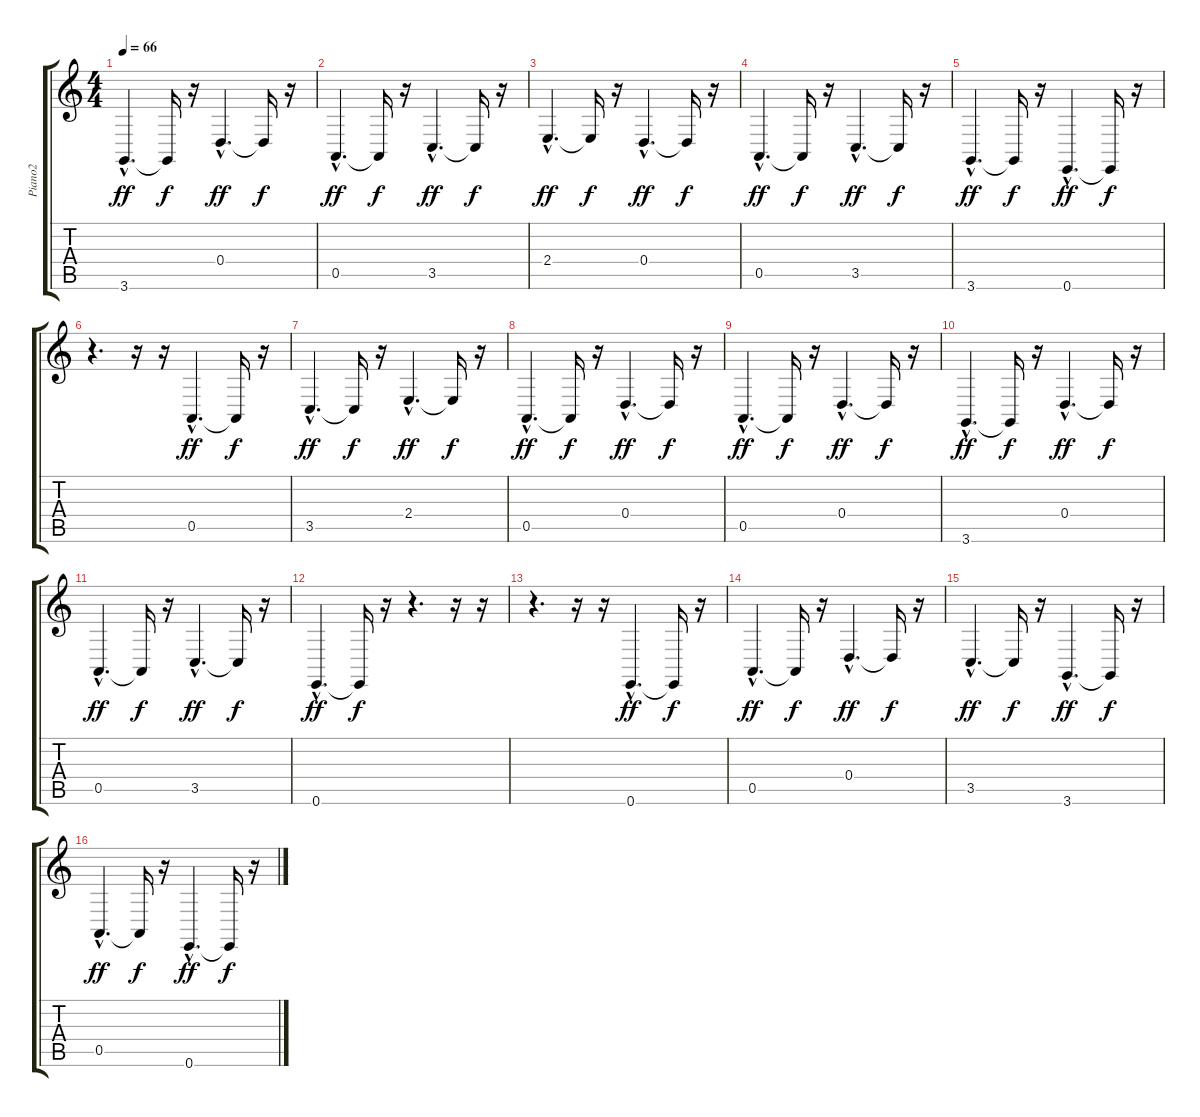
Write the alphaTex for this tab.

\track ("Piano2" "Piano2") {instrument acousticgrandpiano}
\staff {score tabs}
\tuning (E4 B3 G3 D3 A2 E2) {hide}
\ts (4 4)
\tempo 66
\clef g2
\ks c
3.6{hac}.4{d dy ff instrument acousticgrandpiano} 3.6{t}.16{dy f} r.16 0.4{hac}.4{d dy ff} 0.4{t}.16{dy f} r.16 |
0.5{hac}.4{d dy ff} 0.5{t}.16{dy f} r.16 3.5{hac}.4{d dy ff} 3.5{t}.16{dy f} r.16 |
2.4{hac}.4{d dy ff} 2.4{t}.16{dy f} r.16 0.4{hac}.4{d dy ff} 0.4{t}.16{dy f} r.16 |
0.5{hac}.4{d dy ff} 0.5{t}.16{dy f} r.16 3.5{hac}.4{d dy ff} 3.5{t}.16{dy f} r.16 |
3.6{hac}.4{d dy ff} 3.6{t}.16{dy f} r.16 0.6{hac}.4{d dy ff} 0.6{t}.16{dy f} r.16 |
r.4{d} r.16 r.16 0.5{hac}.4{d dy ff} 0.5{t}.16{dy f} r.16 |
3.5{hac}.4{d dy ff} 3.5{t}.16{dy f} r.16 2.4{hac}.4{d dy ff} 2.4{t}.16{dy f} r.16 |
0.5{hac}.4{d dy ff} 0.5{t}.16{dy f} r.16 0.4{hac}.4{d dy ff} 0.4{t}.16{dy f} r.16 |
0.5{hac}.4{d dy ff} 0.5{t}.16{dy f} r.16 0.4{hac}.4{d dy ff} 0.4{t}.16{dy f} r.16 |
3.6{hac}.4{d dy ff} 3.6{t}.16{dy f} r.16 0.4{hac}.4{d dy ff} 0.4{t}.16{dy f} r.16 |
0.5{hac}.4{d dy ff} 0.5{t}.16{dy f} r.16 3.5{hac}.4{d dy ff} 3.5{t}.16{dy f} r.16 |
0.6{hac}.4{d dy ff} 0.6{t}.16{dy f} r.16 r.4{d} r.16 r.16 |
r.4{d} r.16 r.16 0.6{hac}.4{d dy ff} 0.6{t}.16{dy f} r.16 |
0.5{hac}.4{d dy ff} 0.5{t}.16{dy f} r.16 0.4{hac}.4{d dy ff} 0.4{t}.16{dy f} r.16 |
3.5{hac}.4{d dy ff} 3.5{t}.16{dy f} r.16 3.6{hac}.4{d dy ff} 3.6{t}.16{dy f} r.16 |
0.5{hac}.4{d dy ff} 0.5{t}.16{dy f} r.16 0.6{hac}.4{d dy ff} 0.6{t}.16{dy f} r.16
